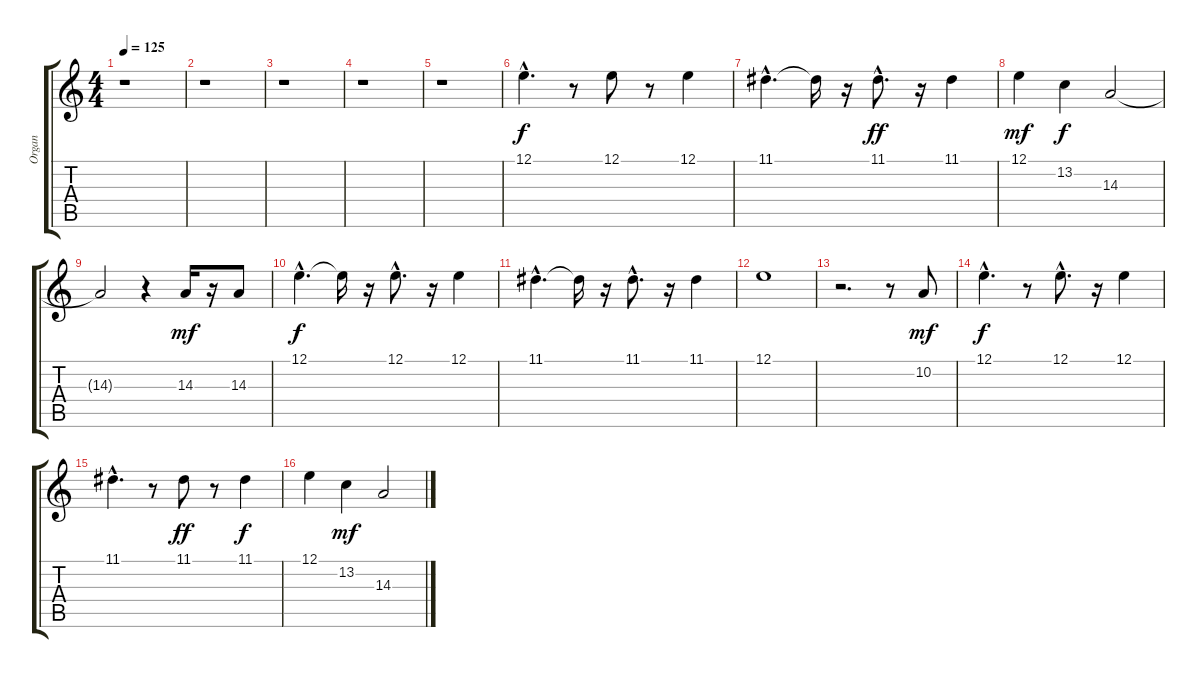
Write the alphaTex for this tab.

\track ("Organ" "Organ") {instrument rockorgan}
\staff {score tabs}
\tuning (E4 B3 G3 D3 A2 E2) {hide}
\ts (4 4)
\tempo 125
\clef g2
\ks c
r.1{dy f instrument rockorgan} |
r.1 |
r.1 |
r.1 |
r.1 |
12.1{hac}.4{d} r.8 12.1.8 r.8 12.1.4 |
11.1{hac}.4{d} 11.1{t}.16 r.16 11.1{hac}.8{d dy ff} r.16 11.1.4 |
12.1.4{dy mf} 13.2.4{dy f} 14.3.2 |
14.3{t}.2 r.4 14.3.16{dy mf} r.16 14.3.8 |
12.1{hac}.4{d dy f} 12.1{t}.16 r.16 12.1{hac}.8{d} r.16 12.1.4 |
11.1{hac}.4{d} 11.1{t}.16 r.16 11.1{hac}.8{d} r.16 11.1.4 |
12.1.1 |
r.2{d} r.8 10.2.8{dy mf} |
12.1{hac}.4{d dy f} r.8 12.1{hac}.8{d} r.16 12.1.4 |
11.1{hac}.4{d} r.8 11.1.8{dy ff} r.8 11.1.4{dy f} |
12.1.4 13.2.4{dy mf} 14.3.2
